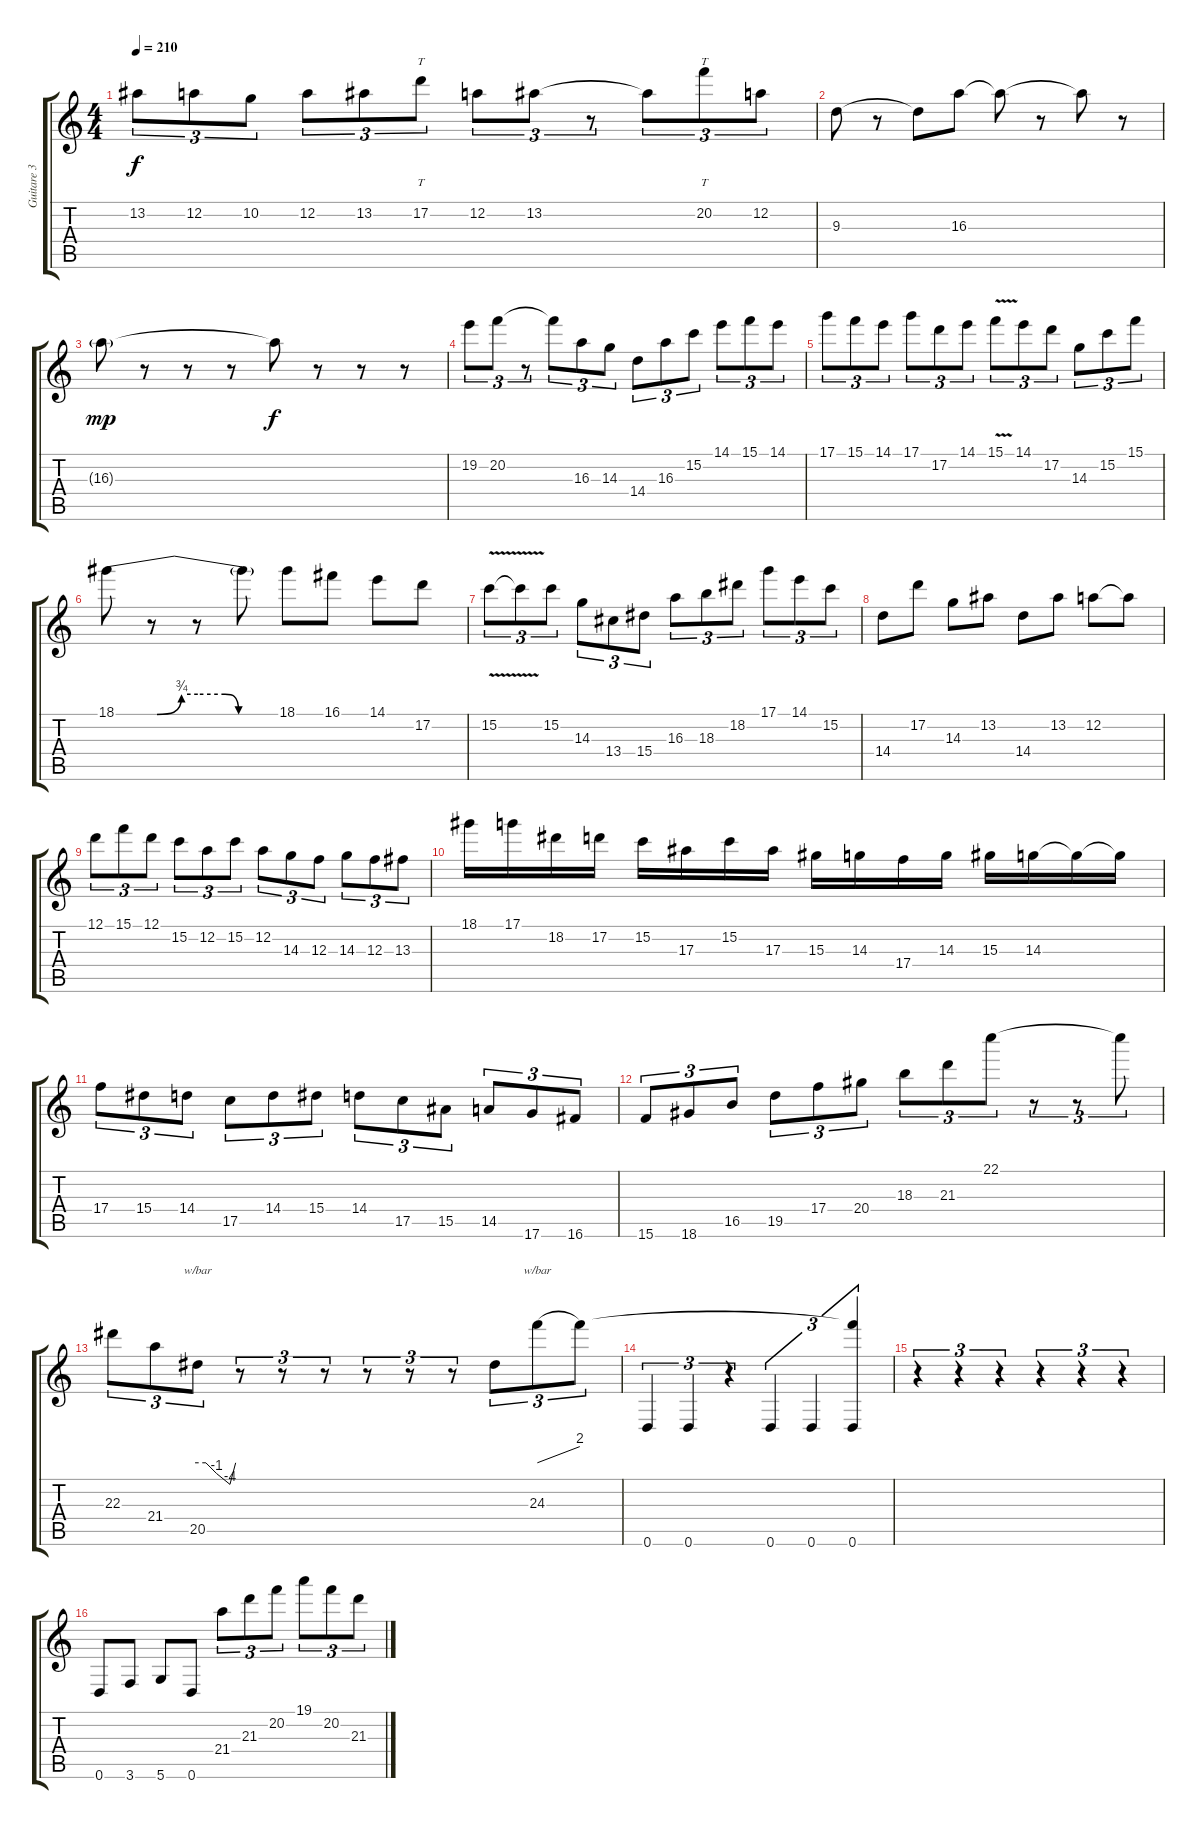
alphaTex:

\track ("Guitare 3" "Guitare 3") {instrument distortionguitar}
\staff {score tabs}
\tuning (D4 A3 F3 C3 G2 D2) {hide}
\ts (4 4)
\tempo 210
\clef g2
\ks c
13.2.8{tu (3 2) dy f} 12.2.8{tu (3 2)} 10.2.8{tu (3 2)} 12.2.8{tu (3 2)} 13.2.8{tu (3 2)} 17.2.8{tt tu (3 2)} 12.2.8{tu (3 2)} 13.2.8{tu (3 2)} r.8{tu (3 2)} 13.2{t}.8{tu (3 2)} 20.2.8{tt tu (3 2)} 12.2.8{tu (3 2)} |
9.3.8 r.8 9.3{t}.8 16.3.8 16.3{t}.8 r.8 16.3{t}.8 r.8 |
16.3{g}.8{dy mp} r.8 r.8 r.8 16.3{t}.8{dy f} r.8 r.8 r.8 |
19.2.8{tu (3 2)} 20.2.8{tu (3 2)} r.8{tu (3 2)} 20.2{t}.8{tu (3 2)} 16.3.8{tu (3 2)} 14.3.8{tu (3 2)} 14.4.8{tu (3 2)} 16.3.8{tu (3 2)} 15.2.8{tu (3 2)} 14.1.8{tu (3 2)} 15.1.8{tu (3 2)} 14.1.8{tu (3 2)} |
17.1.8{tu (3 2)} 15.1.8{tu (3 2)} 14.1.8{tu (3 2)} 17.1.8{tu (3 2)} 17.2.8{tu (3 2)} 14.1.8{tu (3 2)} 15.1{v}.8{tu (3 2)} 14.1.8{tu (3 2)} 17.2.8{tu (3 2)} 14.3.8{tu (3 2)} 15.2.8{tu (3 2)} 15.1.8{tu (3 2)} |
18.1{be (custom 0 0 15 0 24 3 30 3 40 3 45 0 60 0)}.8 r.8 r.8 18.1{t}.8 18.1.8 16.1.8 14.1.8 17.2.8 |
15.2{v}.8{tu (3 2)} 15.2{t}.8{tu (3 2)} 15.2.8{tu (3 2)} 14.3.8{tu (3 2)} 13.4.8{tu (3 2)} 15.4.8{tu (3 2)} 16.3.8{tu (3 2)} 18.3.8{tu (3 2)} 18.2.8{tu (3 2)} 17.1.8{tu (3 2)} 14.1.8{tu (3 2)} 15.2.8{tu (3 2)} |
14.4.8 17.2.8 14.3.8 13.2.8 14.4.8 13.2.8 12.2.8 12.2{t}.8 |
12.1.8{tu (3 2)} 15.1.8{tu (3 2)} 12.1.8{tu (3 2)} 15.2.8{tu (3 2)} 12.2.8{tu (3 2)} 15.2.8{tu (3 2)} 12.2.8{tu (3 2)} 14.3.8{tu (3 2)} 12.3.8{tu (3 2)} 14.3.8{tu (3 2)} 12.3.8{tu (3 2)} 13.3.8{tu (3 2)} |
18.1.16 17.1.16 18.2.16 17.2.16 15.2.16 17.3.16 15.2.16 17.3.16 15.3.16 14.3.16 17.4.16 14.3.16 15.3.16 14.3.16 14.3{t}.16 14.3{t}.16 |
17.4.8{tu (3 2)} 15.4.8{tu (3 2)} 14.4.8{tu (3 2)} 17.5.8{tu (3 2)} 14.4.8{tu (3 2)} 15.4.8{tu (3 2)} 14.4.8{tu (3 2)} 17.5.8{tu (3 2)} 15.5.8{tu (3 2)} 14.5.8{tu (3 2)} 17.6.8{tu (3 2)} 16.6.8{tu (3 2)} |
15.6.8{tu (3 2)} 18.6.8{tu (3 2)} 16.5.8{tu (3 2)} 19.5.8{tu (3 2)} 17.4.8{tu (3 2)} 20.4.8{tu (3 2)} 18.3.8{tu (3 2)} 21.3.8{tu (3 2)} 22.1.8{tu (3 2)} r.8{tu (3 2)} r.8{tu (3 2)} 22.1{t}.8{tu (3 2)} |
22.3.8{tu (3 2)} 21.4.8{tu (3 2)} 20.5.8{tu (3 2) tbe (custom default 0 0 13 0 30 -4 51 -16 60 0)} r.8{tu (3 2)} r.8{tu (3 2)} r.8{tu (3 2)} r.8{tu (3 2)} r.8{tu (3 2)} r.8{tu (3 2)} 20.5{t}.8{tu (3 2)} 24.3.8{tu (3 2) tbe (dive default 0 0 60 8)} 24.3{t}.8{tu (3 2)} |
0.6.4{tu (3 2)} 0.6.4{tu (3 2)} r.4{tu (3 2)} 0.6.4{tu (3 2)} 0.6.4{tu (3 2)} (24.3{t} 0.6).4{tu (3 2)} |
r.4{tu (3 2)} r.4{tu (3 2)} r.4{tu (3 2)} r.4{tu (3 2)} r.4{tu (3 2)} r.4{tu (3 2)} |
0.6.8 3.6.8 5.6.8 0.6.8 21.4.8{tu (3 2)} 21.3.8{tu (3 2)} 20.2.8{tu (3 2)} 19.1.8{tu (3 2)} 20.2.8{tu (3 2)} 21.3.8{tu (3 2)}
